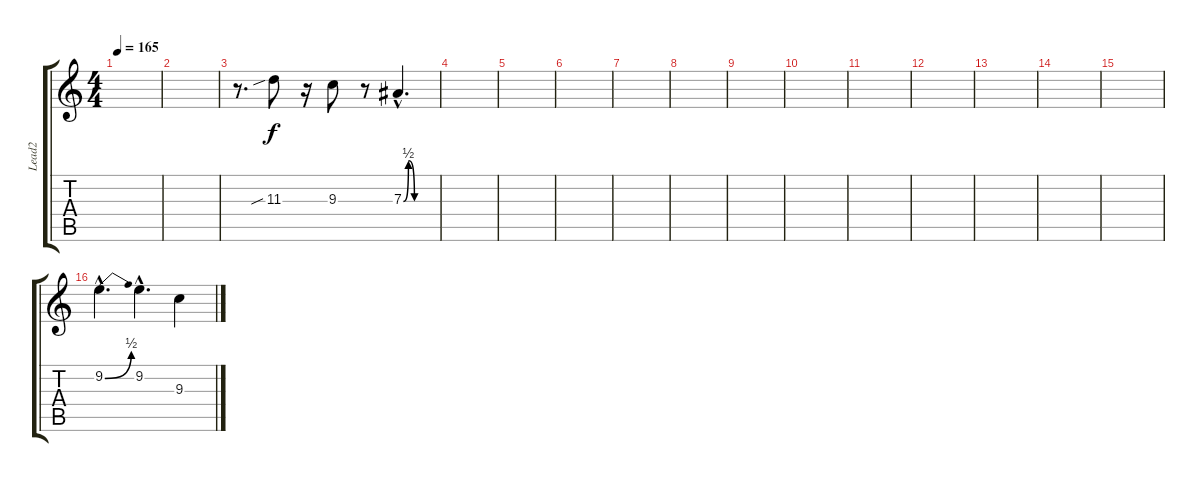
\track ("Lead2" "Lead2") {instrument distortionguitar}
\staff {score tabs}
\tuning (C4 G3 Eb3 Bb2 F2 C2) {hide}
\ts (4 4)
\tempo 165
\clef g2
\ks c
|
|
r.8{d} 11.3{sib}.8 r.16 9.3.8 r.8 7.3{be (custom 0 0 9 2 20 0 30 0 60 0) hac}.4{d} |
|
|
|
|
|
|
|
|
|
|
|
|
9.2{be (bend 0 0 60 2) hac}.4{d} 9.2{hac}.4{d} 9.3.4
